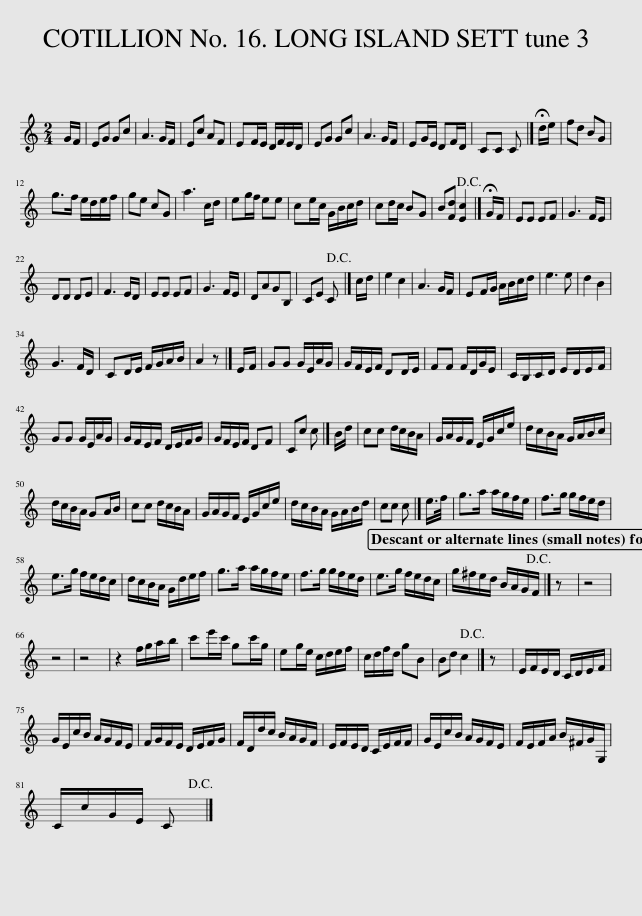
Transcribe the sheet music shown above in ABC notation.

X:1
L:1/8
M:2/4
I:linebreak $
K:C
V:1 treble
V:1
 G/F/ | EG Gc | A3 G/F/ | Ec AF | EF/E/ D/F/E/D/ | %5
 EG Gc | A3 G/F/ | EG/E/ DF/D/ | CC C |] !fermata!d/e/ | %10
 fd BG |$ g>f e/d/e/f/ | ge cG | a3 c/d/ | eg/f/ ee | %15
 ce/c/ G/B/c/d/ | cd/c/ BG | B[Fd] [Ec]2!D.C.! |] !fermata!G/F/ | EE EF | %20
 G3 F/E/ |$ DD DE | F3 E/D/ | EE EF | G3 F/E/ | %25
 DAGB, | CE C!D.C.! |] c/d/ | e2 c2 | A3 G/F/ | %30
 EF/G/ A/B/c/d/ | e3 e | d2 B2 |$ G3 F/D/ | CD/E/ F/G/A/B/ | %35
 A2 z |] E/F/ | GG G/E/A/G/ | G/F/E/F/ DD/E/ | FF F/D/G/E/ | %40
 C/B,/C/D/ E/D/E/F/ |$ GG G/E/A/G/ | G/F/E/F/ D/E/F/G/ | G/F/E/F/ DF | Cc c |] %45
 B/d/ | cc d/c/B/A/ | G/A/G/F/ E/G/c/e/ | d/c/B/A/ G/A/B/c/ |$ d/c/B/A/ GA/B/ | %50
 cc d/c/B/A/ | G/A/G/F/ E/G/c/e/ | d/c/B/A/ G/A/B/d/ | cc c |] e/>f/ | %55
 g>a a/g/f/e/ | f>g g/f/e/d/ |$ e>g f/e/d/c/ | d/c/B/A/ G/d/e/f/ | g>a a/g/f/e/ | %60
 f>g g/f/e/d/ | e>g f/e/d/c/ | g/^f/e/d/ B/A/G/F/!D.C.! |] z | z4 |$ %65
 z4 | z4 | z2 f/g/a/b/ | c'e'/c'/ gc'/g/ | eg/e/ c/d/e/f/ | %70
 c/d/f/d/ gB | Bd c2!D.C.! |] z | E/F/E/D/ C/D/E/F/ |$ G/E/c/B/ A/G/F/E/ | %75
 F/G/F/E/ D/E/F/G/ | F/D/d/c/ B/A/G/F/ | E/F/E/D/ C/E/F/F/ | G/E/c/B/ A/G/F/E/ | F/E/F/A/ B/^F/G/G,/ |$ %80
 C/c/G/E/ C!D.C.! |] %81
